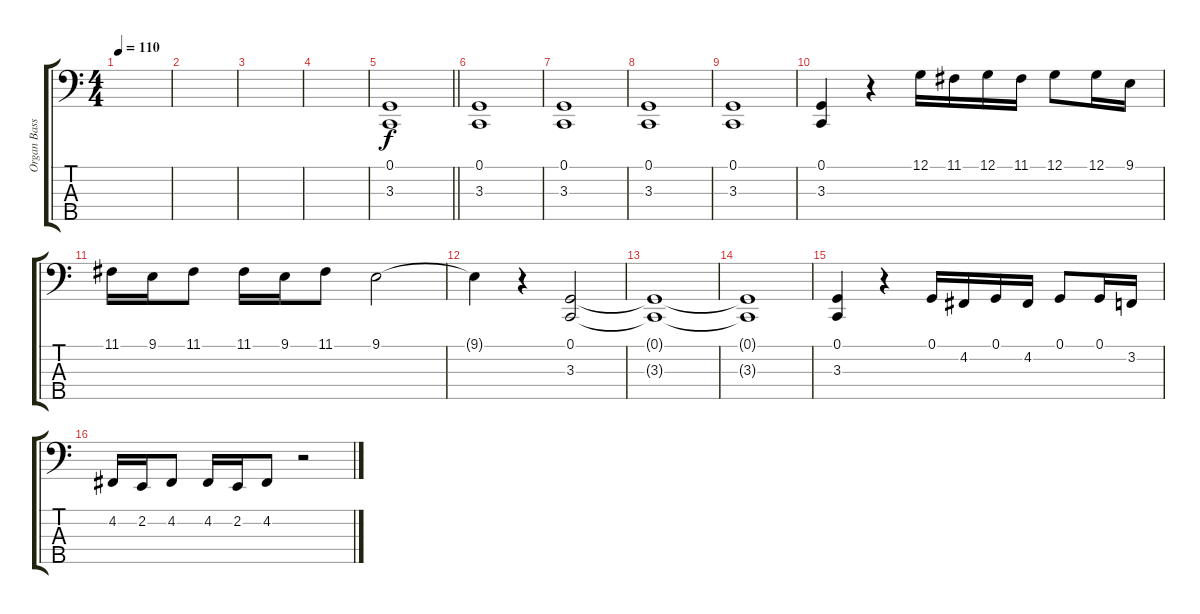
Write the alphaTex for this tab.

\track ("Organ Bass" "Organ Bass") {instrument churchorgan}
\staff {score tabs}
\tuning (G2 D2 A1 E1 B0) {hide}
\ts (4 4)
\tempo 110
\clef f4
\ks c
|
|
|
|
\barLineRight lightlight
(0.1 3.3).1 |
(0.1 3.3).1 |
(0.1 3.3).1 |
(0.1 3.3).1 |
(0.1 3.3).1 |
(0.1 3.3).4 r.4 12.1.16 11.1.16 12.1.16 11.1.16 12.1.8 12.1.16 9.1.16 |
11.1.16 9.1.16 11.1.8 11.1.16 9.1.16 11.1.8 9.1.2 |
9.1{t}.4 r.4 (0.1 3.3).2 |
(0.1{t} 3.3{t}).1 |
(0.1{t} 3.3{t}).1 |
(0.1 3.3).4 r.4 0.1.16 4.2.16 0.1.16 4.2.16 0.1.8 0.1.16 3.2.16 |
4.2.16 2.2.16 4.2.8 4.2.16 2.2.16 4.2.8 r.2
